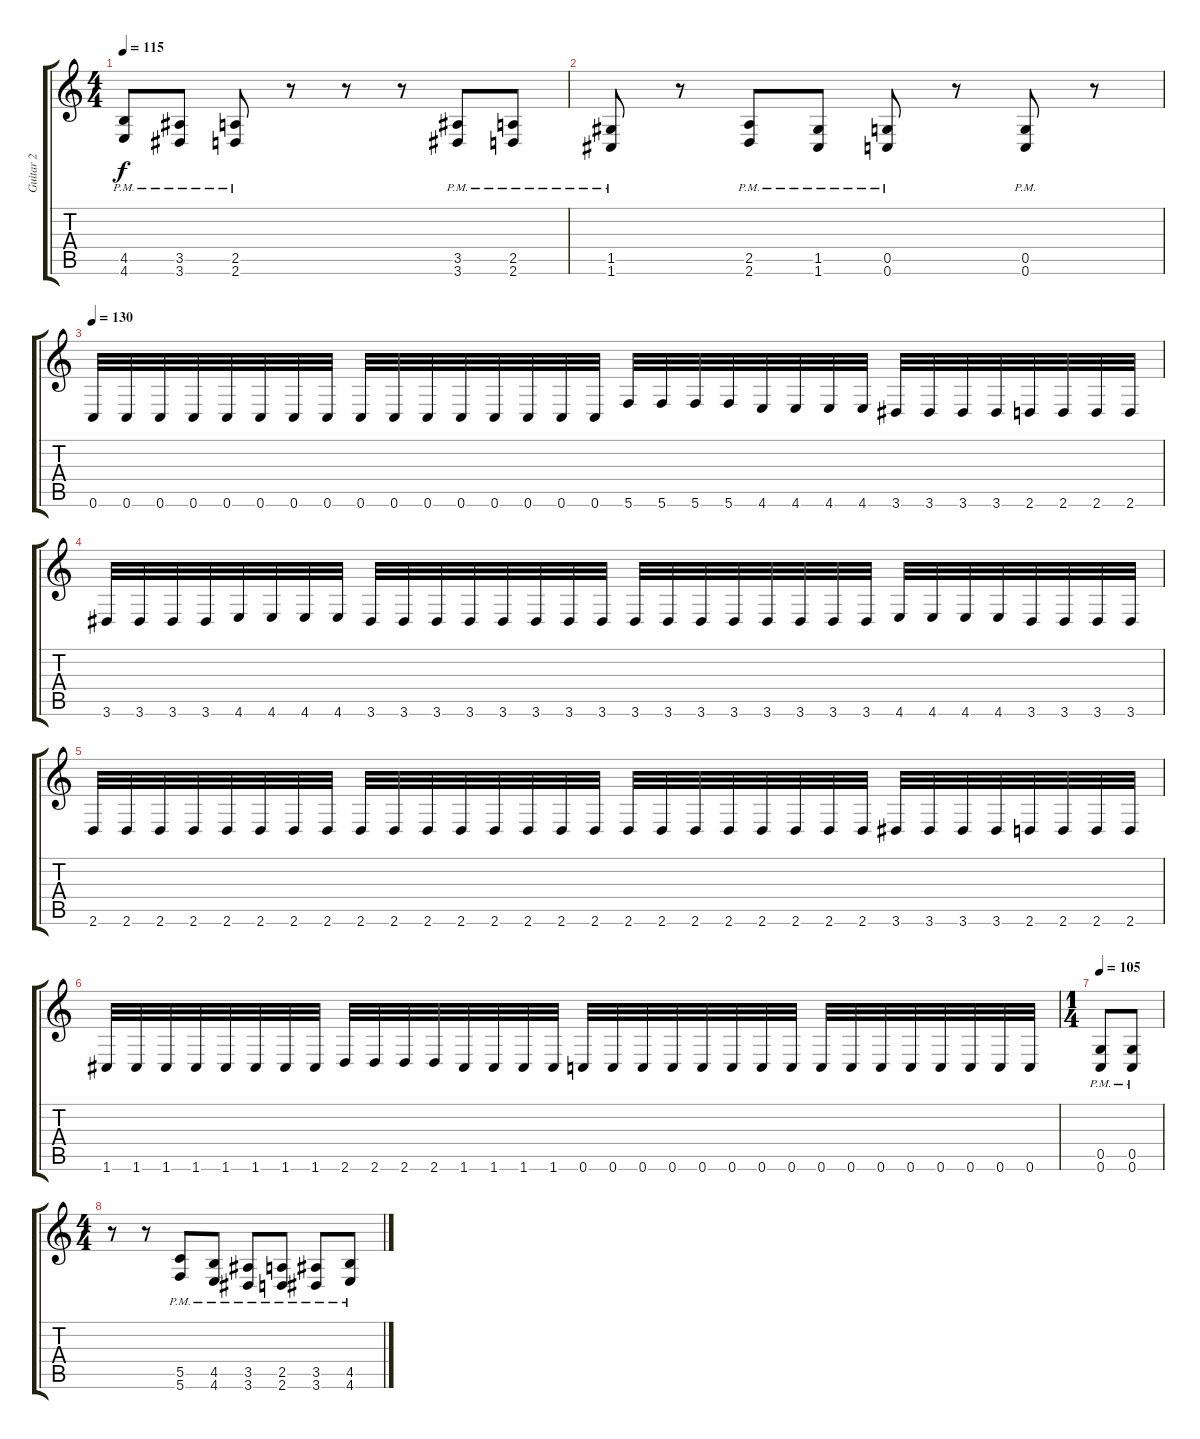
\track ("Guitar 2" "Guitar 2") {instrument distortionguitar}
\staff {score tabs}
\tuning (D4 A3 F3 C3 G2 C2) {hide}
\ts (4 4)
\tempo 115
\clef g2
\ks c
(4.5{pm} 4.6{pm}).8{dy f} (3.5{pm} 3.6{pm}).8 (2.5{pm} 2.6{pm}).8 r.8 r.8 r.8 (3.5{pm} 3.6{pm}).8 (2.5{pm} 2.6{pm}).8 |
(1.5{pm} 1.6{pm}).8 r.8 (2.5{pm} 2.6{pm}).8 (1.5{pm} 1.6{pm}).8 (0.5{pm} 0.6{pm}).8 r.8 (0.5{pm} 0.6{pm}).8 r.8 |
\tempo 130
0.6.32 0.6.32 0.6.32 0.6.32 0.6.32 0.6.32 0.6.32 0.6.32 0.6.32 0.6.32 0.6.32 0.6.32 0.6.32 0.6.32 0.6.32 0.6.32 5.6.32 5.6.32 5.6.32 5.6.32 4.6.32 4.6.32 4.6.32 4.6.32 3.6.32 3.6.32 3.6.32 3.6.32 2.6.32 2.6.32 2.6.32 2.6.32 |
3.6.32 3.6.32 3.6.32 3.6.32 4.6.32 4.6.32 4.6.32 4.6.32 3.6.32 3.6.32 3.6.32 3.6.32 3.6.32 3.6.32 3.6.32 3.6.32 3.6.32 3.6.32 3.6.32 3.6.32 3.6.32 3.6.32 3.6.32 3.6.32 4.6.32 4.6.32 4.6.32 4.6.32 3.6.32 3.6.32 3.6.32 3.6.32 |
2.6.32 2.6.32 2.6.32 2.6.32 2.6.32 2.6.32 2.6.32 2.6.32 2.6.32 2.6.32 2.6.32 2.6.32 2.6.32 2.6.32 2.6.32 2.6.32 2.6.32 2.6.32 2.6.32 2.6.32 2.6.32 2.6.32 2.6.32 2.6.32 3.6.32 3.6.32 3.6.32 3.6.32 2.6.32 2.6.32 2.6.32 2.6.32 |
1.6.32 1.6.32 1.6.32 1.6.32 1.6.32 1.6.32 1.6.32 1.6.32 2.6.32 2.6.32 2.6.32 2.6.32 1.6.32 1.6.32 1.6.32 1.6.32 0.6.32 0.6.32 0.6.32 0.6.32 0.6.32 0.6.32 0.6.32 0.6.32 0.6.32 0.6.32 0.6.32 0.6.32 0.6.32 0.6.32 0.6.32 0.6.32 |
\ts (1 4)
\tempo 105
(0.5{pm} 0.6{pm}).8 (0.5{pm} 0.6{pm}).8 |
\ts (4 4)
r.8 r.8 (5.5{pm} 5.6{pm}).8 (4.5{pm} 4.6{pm}).8 (3.5{pm} 3.6{pm}).8 (2.5{pm} 2.6{pm}).8 (3.5{pm} 3.6{pm}).8 (4.5{pm} 4.6{pm}).8
